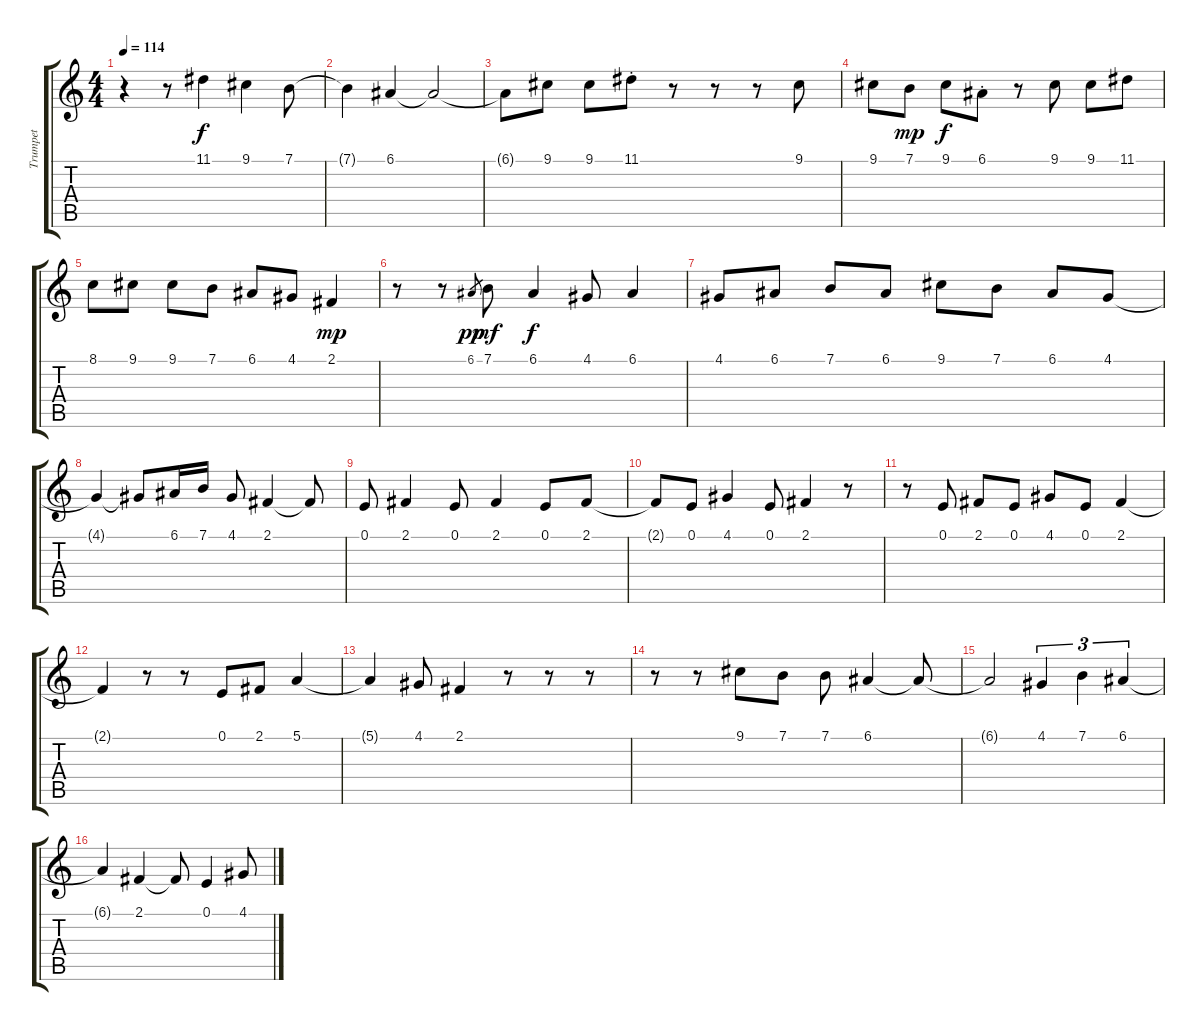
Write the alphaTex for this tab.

\track ("Trumpet" "Trumpet") {instrument trumpet}
\staff {score tabs}
\tuning (E4 B3 G3 D3 A2 E2) {hide}
\ts (4 4)
\tempo 114
\clef g2
\ks c
r.4{dy f} r.8 11.1.4 9.1.4 7.1.8 |
7.1{t}.4 6.1.4 6.1{t}.2 |
6.1{t}.8 9.1.8 9.1.8 11.1{st}.8 r.8 r.8 r.8 9.1.8 |
9.1.8 7.1.8{dy mp} 9.1.8{dy f} 6.1{st}.8 r.8 9.1.8 9.1.8 11.1.8 |
8.1.8 9.1.8 9.1.8 7.1.8 6.1.8 4.1.8 2.1.4{dy mp} |
r.8 r.8 6.1.8{gr dy pp} 7.1.8{dy mf} 6.1.4{dy f} 4.1.8 6.1.4 |
4.1.8 6.1.8 7.1.8 6.1.8 9.1.8 7.1.8 6.1.8 4.1.8 |
4.1{t}.4 4.1{t}.8 6.1.16 7.1.16 4.1.8 2.1.4 2.1{t}.8 |
0.1.8 2.1.4 0.1.8 2.1.4 0.1.8 2.1.8 |
2.1{t}.8 0.1.8 4.1.4 0.1.8 2.1.4 r.8 |
r.8 0.1.8 2.1.8 0.1.8 4.1.8 0.1.8 2.1.4 |
2.1{t}.4 r.8 r.8 0.1.8 2.1.8 5.1.4 |
5.1{t}.4 4.1.8 2.1.4 r.8 r.8 r.8 |
r.8 r.8 9.1.8 7.1.8 7.1.8 6.1.4 6.1{t}.8 |
6.1{t}.2 4.1.4{tu (3 2)} 7.1.4{tu (3 2)} 6.1.4{tu (3 2)} |
6.1{t}.4 2.1.4 2.1{t}.8 0.1.4 4.1.8
